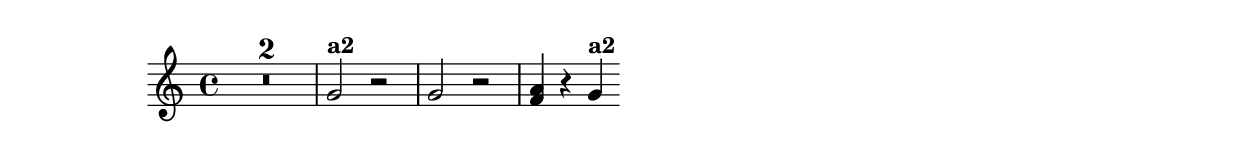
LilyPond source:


\version "2.1.36"
\header {
    texidoc ="The a2 string is printed only on notes (i.e. not on rests),
and only after chords, solo or polyphony."
    }

vone = \notes \relative a' { R1*2 g2 r2 g2 r2 a4 r4 g
			 }
vtwo = \notes \relative a' { R1*2 g2 r2 g2 r2 f4 r4 g }

\score {
    << \set Score.skipBars = ##t 
   \partcombine \vone \vtwo
       >>
}
 
